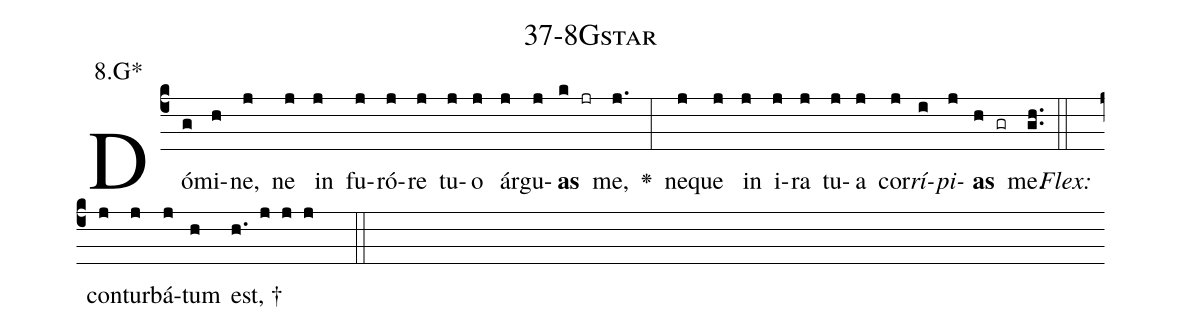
name: 37-8Gstar;
annotation: 8.G*;
%%
(c4)Dó(g)mi(h)ne,(j) ne(j) in(j) fu(j)ró(j)re(j) tu(j)o(j) ár(j)gu(j)<b>as</b>(k jr) me,(j.) <v>\greheightstar</v>(:) ne(j)que(j) in(j) i(j)ra(j) tu(j)a(j) cor(j)<i>rí</i>(i)<i>pi</i>(j)<b>as</b>(h gr) me.(gh..) (::)
<i>Flex:</i>()  con(j)tur(j)bá(j)tum(h) est, †(h. j j j  ::)

%E(j) u(j) o(i) u(j) a(h) e.(gh..) (::)
